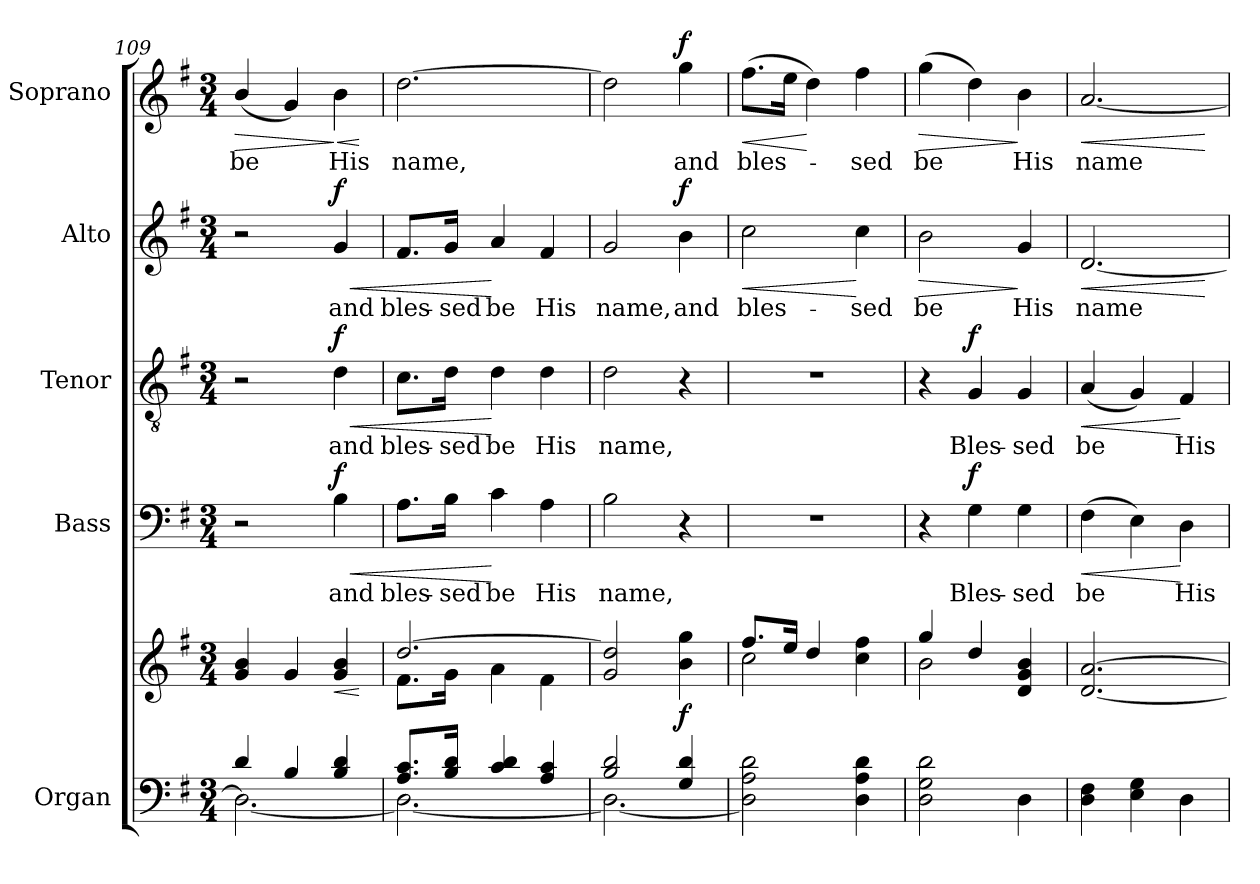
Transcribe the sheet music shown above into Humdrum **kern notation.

**kern	**kern	**dynam	**kern	**text	**dynam	**kern	**text	**dynam	**kern	**text	**dynam	**kern	**text	**dynam
*part5	*part5	*part5	*part4	*part4	*part4	*part3	*part3	*part3	*part2	*part2	*part2	*part1	*part1	*part1
*staff6	*staff5	*staff5/6	*staff4	*staff4	*staff4	*staff3	*staff3	*staff3	*staff2	*staff2	*staff2	*staff1	*staff1	*staff1
*I"Organ	*	*	*I"Bass	*	*	*I"Tenor	*	*	*I"Alto	*	*	*I"Soprano	*	*
*I'Org.	*	*	*I'B.	*	*	*I'T.	*	*	*I'A.	*	*	*I'S.	*	*
*clefF4	*clefG2	*	*clefF4	*	*	*clefGv2	*	*	*clefG2	*	*	*clefG2	*	*
*	*	*	*	*	*	*ITrd7c12	*	*	*	*	*	*	*	*
*k[f#]	*k[f#]	*	*k[f#]	*	*	*k[f#]	*	*	*k[f#]	*	*	*k[f#]	*	*
*G:	*G:	*	*G:	*	*	*G:	*	*	*G:	*	*	*G:	*	*
*M3/4	*M3/4	*	*M3/4	*	*	*M3/4	*	*	*M3/4	*	*	*M3/4	*	*
=109	=109	=109	=109	=109	=109	=109	=109	=109	=109	=109	=109	=109	=109	=109
*^	*	*	*	*	*	*	*	*	*	*	*	*	*	*
!	!	!	!	!	!	!	!	!	!	!	!	!	!	!LO:LY:b:color=#000000	!LO:HP:b
4di/	2.Di\_	4gi/ 4bi	.	2r	.	.	2r	.	.	2r	.	.	(4bi/	be	>
4Bi/	.	4gi/	.	.	.	.	.	.	.	.	.	.	4gi/)	.	.
!	!	!	!LO:HP:b	!	!	!	!	!	!	!	!	!	!	!	!
!	!	!	!	!	!LO:LY:b:color=#000000	!LO:HP:b	!	!	!	!	!	!	!	!	!
!	!	!	!	!	!	!	!	!LO:LY:b:color=#000000	!LO:HP:b	!	!	!	!	!	!
!	!	!	!	!	!	!	!	!	!	!	!LO:LY:b:color=#000000	!LO:HP:b	!	!	!
!	!	!	!	!	!	!	!	!	!	!	!	!	!	!LO:LY:b:color=#000000	!LO:HP:n=1:b
4Bi/ 4di	.	4gi/ 4bi	<	4Bi\	and	< f	4Di\	-and	< f	4gi/	and	< f	4bi\	His	] <
*v	*v	*	*	*	*	*	*	*	*	*	*	*	*	*	*
.	.	[	.	.	.	.	.	.	.	.	.	.	.	[
=110	=110	=110	=110	=110	=110	=110	=110	=110	=110	=110	=110	=110	=110	=110
*^	*^	*	*	*	*	*	*	*	*	*	*	*	*	*
!	!	!	!	!	!	!LO:LY:b:color=#000000	!	!	!	!	!	!	!	!	!	!
!	!	!	!	!	!	!	!	!	!LO:LY:b:color=#000000	!	!	!	!	!	!	!
!	!	!	!	!	!	!	!	!	!	!	!	!LO:LY:b:color=#000000	!	!	!	!
!	!	!	!	!	!	!	!	!	!	!	!	!	!	!	!LO:LY:b:color=#000000	!
8.Ai/ 8.ciL	2.Di\_	[2.ddi/	8.f#i\L	.	8.Ai\L	bles-	.	8.Ci\L	bles-	.	8.f#i/L	bles-	.	[2.ddi\	name,	.
!	!	!	!	!	!	!LO:LY:b:color=#000000	!	!	!	!	!	!	!	!	!	!
!	!	!	!	!	!	!	!	!	!LO:LY:b:color=#000000	!	!	!	!	!	!	!
!	!	!	!	!	!	!	!	!	!	!	!	!LO:LY:b:color=#000000	!	!	!	!
16Bi/ 16diJk	.	.	16gi\Jk	.	16Bi\Jk	-sed	.	16Di\Jk	-sed	.	16gi/Jk	-sed	.	.	.	.
!	!	!	!	!	!	!LO:LY:b:color=#000000	!	!	!	!	!	!	!	!	!	!
!	!	!	!	!	!	!	!	!	!LO:LY:b:color=#000000	!	!	!	!	!	!	!
!	!	!	!	!	!	!	!	!	!	!	!	!LO:LY:b:color=#000000	!	!	!	!
4ci/ 4di	.	.	4ai\	.	4ci\	be	[	4Di\	be	[	4ai/	be	[	.	.	.
!	!	!	!	!	!	!LO:LY:b:color=#000000	!	!	!	!	!	!	!	!	!	!
!	!	!	!	!	!	!	!	!	!LO:LY:b:color=#000000	!	!	!	!	!	!	!
!	!	!	!	!	!	!	!	!	!	!	!	!LO:LY:b:color=#000000	!	!	!	!
4Ai/ 4ci	.	.	4f#i\	.	4Ai\	His	.	4Di\	His	.	4f#i/	His	.	.	.	.
*	*	*v	*v	*	*	*	*	*	*	*	*	*	*	*	*	*
=111	=111	=111	=111	=111	=111	=111	=111	=111	=111	=111	=111	=111	=111	=111	=111
*	*	*^	*	*	*	*	*	*	*	*	*	*	*	*	*
!	!	!	!	!	!	!LO:LY:b:color=#000000	!	!	!	!	!	!	!	!	!	!
*	*	*v	*v	*	*	*	*	*	*	*	*	*	*	*	*	*
*	*	*^	*	*	*	*	*	*	*	*	*	*	*	*	*
!	!	!	!	!	!	!	!	!	!LO:LY:b:color=#000000	!	!	!	!	!	!	!
*	*	*v	*v	*	*	*	*	*	*	*	*	*	*	*	*	*
*	*	*^	*	*	*	*	*	*	*	*	*	*	*	*	*
!	!	!	!	!	!	!	!	!	!	!	!	!LO:LY:b:color=#000000	!	!	!	!
*	*	*v	*v	*	*	*	*	*	*	*	*	*	*	*	*	*
2Bi/ 2di	2.Di\_	2gi/ 2ddi]	.	2Bi\	name,	.	2Di\	name,	.	2gi/	name,	.	2ddi\]	.	.
!	!	!	!	!	!	!	!	!	!	!	!LO:LY:b:color=#000000	!	!	!	!
!	!	!	!	!	!	!	!	!	!	!	!	!	!	!LO:LY:b:color=#000000	!
4Gi/ 4di	.	4bi\ 4ggi	f	4r	.	.	4r	.	.	4bi\	and	f	4ggi\	and	f
*v	*v	*	*	*	*	*	*	*	*	*	*	*	*	*	*
=112	=112	=112	=112	=112	=112	=112	=112	=112	=112	=112	=112	=112	=112	=112
*	*^	*	*	*	*	*	*	*	*	*	*	*	*	*
!	!	!	!	!LO:N:vis=1	!	!	!LO:N:vis=1	!	!	!	!	!	!	!	!
!	!	!	!	!	!	!	!	!	!	!	!LO:LY:b:color=#000000	!LO:HP:b	!	!	!
!	!	!	!	!	!	!	!	!	!	!	!	!	!	!LO:LY:b:color=#000000	!LO:HP:b
2Di\] 2Ai 2di	8.ff#i/L	2cci\	.	2.r	.	.	2.r	.	.	2cci\	bles-	<	(8.ff#i\L	bles-	<
.	16eei/Jk	.	.	.	.	.	.	.	.	.	.	.	16eei\Jk	.	.
.	4ddi/	.	.	.	.	.	.	.	.	.	.	.	4ddi\)	.	[
!	!	!	!	!	!	!	!	!	!	!	!LO:LY:b:color=#000000	!	!	!	!
!	!	!	!	!	!	!	!	!	!	!	!	!	!	!LO:LY:b:color=#000000	!
4Di\ 4Ai 4di	4cci\ 4ff#i	4ryy	.	.	.	.	.	.	.	4cci\	-sed	[	4ff#i\	-sed	.
!!LO:LB:g=z
=113	=113	=113	=113	=113	=113	=113	=113	=113	=113	=113	=113	=113	=113	=113	=113
!	!	!	!	!	!	!	!	!	!	!	!LO:LY:b:color=#000000	!LO:HP:b	!	!	!
!	!	!	!	!	!	!	!	!	!	!	!	!	!	!LO:LY:b:color=#000000	!LO:HP:b
2Di\ 2Gi 2di	4ggi/	2bi\	.	4r	.	.	4r	.	.	2bi\	be	>	(4ggi\	be	>
!	!	!	!	!	!LO:LY:b:color=#000000	!	!	!	!	!	!	!	!	!	!
!	!	!	!	!	!	!	!	!LO:LY:b:color=#000000	!	!	!	!	!	!	!
.	4ddi/	.	.	4Gi\	Bles-	f	4GGi/	Bles-	f	.	.	.	4ddi\)	.	.
!	!	!	!	!	!LO:LY:b:color=#000000	!	!	!	!	!	!	!	!	!	!
!	!	!	!	!	!	!	!	!LO:LY:b:color=#000000	!	!	!	!	!	!	!
!	!	!	!	!	!	!	!	!	!	!	!LO:LY:b:color=#000000	!	!	!	!
!	!	!	!	!	!	!	!	!	!	!	!	!	!	!LO:LY:b:color=#000000	!
4Di\	4ryy	4di/ 4gi 4bi	.	4Gi\	-sed	.	4GGi/	-sed	.	4gi/	His	]	4bi\	His	]
*	*v	*v	*	*	*	*	*	*	*	*	*	*	*	*	*
=114	=114	=114	=114	=114	=114	=114	=114	=114	=114	=114	=114	=114	=114	=114
*	*^	*	*	*	*	*	*	*	*	*	*	*	*	*
!	!	!	!	!	!LO:LY:b:color=#000000	!LO:HP:b	!	!	!	!	!	!	!	!	!
*	*v	*v	*	*	*	*	*	*	*	*	*	*	*	*	*
*	*^	*	*	*	*	*	*	*	*	*	*	*	*	*
!	!	!	!	!	!	!	!	!LO:LY:b:color=#000000	!LO:HP:b	!	!	!	!	!	!
*	*v	*v	*	*	*	*	*	*	*	*	*	*	*	*	*
*	*^	*	*	*	*	*	*	*	*	*	*	*	*	*
!	!	!	!	!	!	!	!	!	!	!	!LO:LY:b:color=#000000	!LO:HP:b	!	!	!
*	*v	*v	*	*	*	*	*	*	*	*	*	*	*	*	*
*	*^	*	*	*	*	*	*	*	*	*	*	*	*	*
!	!	!	!	!	!	!	!	!	!	!	!	!	!	!LO:LY:b:color=#000000	!LO:HP:b
*	*v	*v	*	*	*	*	*	*	*	*	*	*	*	*	*
4Di\ 4F#i	[2.di/ [2.ai	.	(4F#i\	be	<	(4AAi/	be	<	[2.di/	name	<	[2.ai/	name	<
4Ei\ 4Gi	.	.	4Ei\)	.	.	4GGi/)	.	.	.	.	.	.	.	.
!	!	!	!	!LO:LY:b:color=#000000	!	!	!	!	!	!	!	!	!	!
!	!	!	!	!	!	!	!LO:LY:b:color=#000000	!	!	!	!	!	!	!
4Di\	.	.	4Di\	His	[	4FF#i/	His	[	.	.	.	.	.	.
.	.	.	.	.	.	.	.	.	.	.	[	.	.	[
=	=	=	=	=	=	=	=	=	=	=	=	=	=	=
*-	*-	*-	*-	*-	*-	*-	*-	*-	*-	*-	*-	*-	*-	*-
